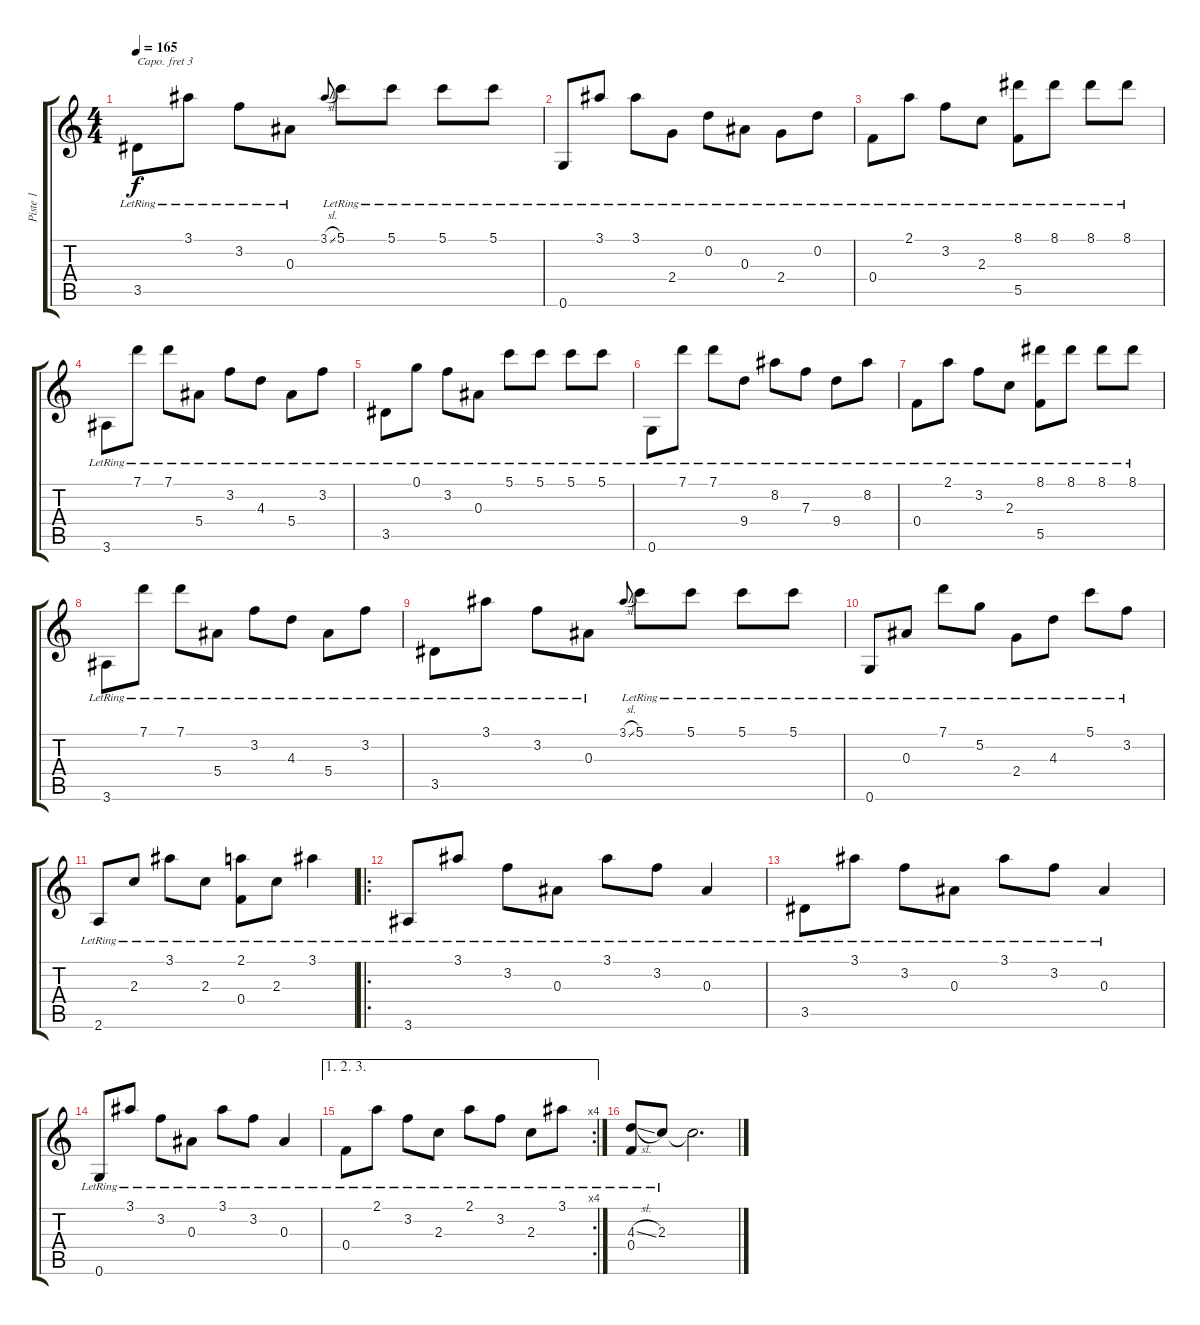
\track ("Piste 1" "Piste 1") {instrument acousticguitarnylon}
\staff {score tabs}
\capo 3
\tuning (E4 B3 G3 D3 A2 E2) {hide}
\ts (4 4)
\tempo 165
\clef g2
\ks c
3.5{lr}.8{dy f} 3.1{lr}.8 3.2{lr}.8 0.3{lr}.8 3.1{sl}.8{gr onbeat} 5.1{lr}.8 5.1{lr}.8 5.1{lr}.8 5.1{lr}.8 |
0.6{lr}.8 3.1{lr}.8 3.1{lr}.8 2.4{lr}.8 0.2{lr}.8 0.3{lr}.8 2.4{lr}.8 0.2{lr}.8 |
0.4{lr}.8 2.1{lr}.8 3.2{lr}.8 2.3{lr}.8 (8.1{lr} 5.5{lr}).8 8.1{lr}.8 8.1{lr}.8 8.1{lr}.8 |
3.6{lr}.8 7.1{lr}.8 7.1{lr}.8 5.4{lr}.8 3.2{lr}.8 4.3{lr}.8 5.4{lr}.8 3.2{lr}.8 |
3.5{lr}.8 0.1{lr}.8 3.2{lr}.8 0.3{lr}.8 5.1{lr}.8 5.1{lr}.8 5.1{lr}.8 5.1{lr}.8 |
0.6{lr}.8 7.1{lr}.8 7.1{lr}.8 9.4{lr}.8 8.2{lr}.8 7.3{lr}.8 9.4{lr}.8 8.2{lr}.8 |
0.4{lr}.8 2.1{lr}.8 3.2{lr}.8 2.3{lr}.8 (8.1{lr} 5.5{lr}).8 8.1{lr}.8 8.1{lr}.8 8.1{lr}.8 |
3.6{lr}.8 7.1{lr}.8 7.1{lr}.8 5.4{lr}.8 3.2{lr}.8 4.3{lr}.8 5.4{lr}.8 3.2{lr}.8 |
3.5{lr}.8 3.1{lr}.8 3.2{lr}.8 0.3{lr}.8 3.1{sl}.8{gr onbeat} 5.1{lr}.8 5.1{lr}.8 5.1{lr}.8 5.1{lr}.8 |
0.6{lr}.8 0.3{lr}.8 7.1{lr}.8 5.2{lr}.8 2.4{lr}.8 4.3{lr}.8 5.1{lr}.8 3.2{lr}.8 |
2.6{lr}.8 2.3{lr}.8 3.1{lr}.8 2.3{lr}.8 (2.1{lr} 0.4{lr}).8 2.3{lr}.8 3.1{lr}.4 |
\ro
3.6{lr}.8 3.1{lr}.8 3.2{lr}.8 0.3{lr}.8 3.1{lr}.8 3.2{lr}.8 0.3{lr}.4 |
3.5{lr}.8 3.1{lr}.8 3.2{lr}.8 0.3{lr}.8 3.1{lr}.8 3.2{lr}.8 0.3{lr}.4 |
0.6{lr}.8 3.1{lr}.8 3.2{lr}.8 0.3{lr}.8 3.1{lr}.8 3.2{lr}.8 0.3{lr}.4 |
\ae (1 2 3)
\rc 4
0.4{lr}.8 2.1{lr}.8 3.2{lr}.8 2.3{lr}.8 2.1{lr}.8 3.2{lr}.8 2.3{lr}.8 3.1{lr}.8 |
(4.3{sl lr} 0.4{lr}).8 2.3{lr}.8 2.3{t}.2{d}
